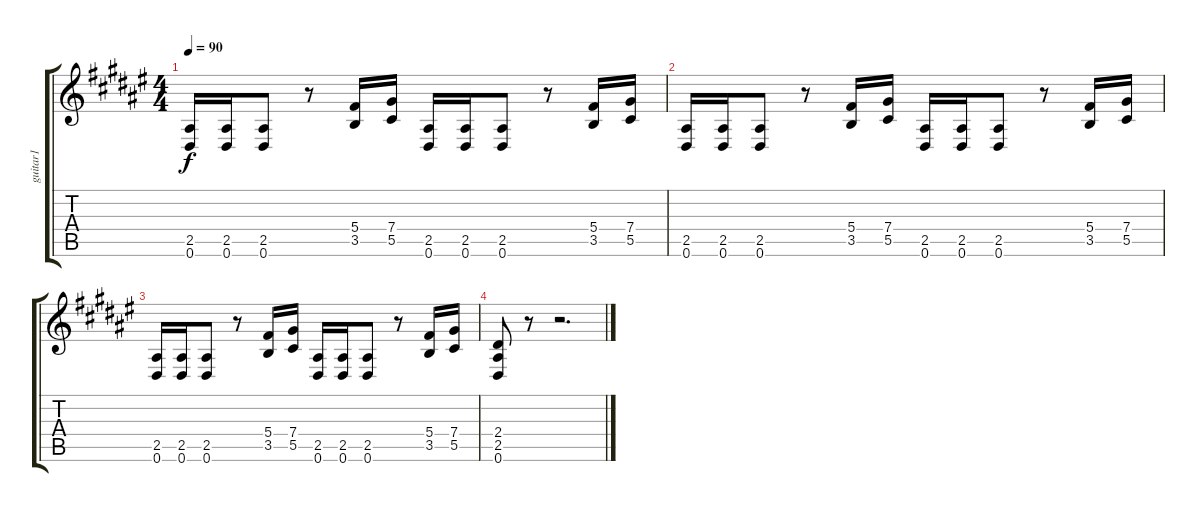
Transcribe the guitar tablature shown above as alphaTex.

\track ("guitar1" "guitar1") {instrument distortionguitar}
\staff {score tabs}
\tuning (Eb4 Bb3 Gb3 Db3 Ab2 Eb2) {hide}
\ts (4 4)
\tempo 90
\clef g2
\ks d#minor
(2.5 0.6).16{dy f} (2.5 0.6).16 (2.5 0.6).8 r.8 (5.4 3.5).16 (7.4 5.5).16 (2.5 0.6).16 (2.5 0.6).16 (2.5 0.6).8 r.8 (5.4 3.5).16 (7.4 5.5).16 |
(2.5 0.6).16 (2.5 0.6).16 (2.5 0.6).8 r.8 (5.4 3.5).16 (7.4 5.5).16 (2.5 0.6).16 (2.5 0.6).16 (2.5 0.6).8 r.8 (5.4 3.5).16 (7.4 5.5).16 |
(2.5 0.6).16 (2.5 0.6).16 (2.5 0.6).8 r.8 (5.4 3.5).16 (7.4 5.5).16 (2.5 0.6).16 (2.5 0.6).16 (2.5 0.6).8 r.8 (5.4 3.5).16 (7.4 5.5).16 |
(2.4 2.5 0.6).8 r.8 r.2{d}
